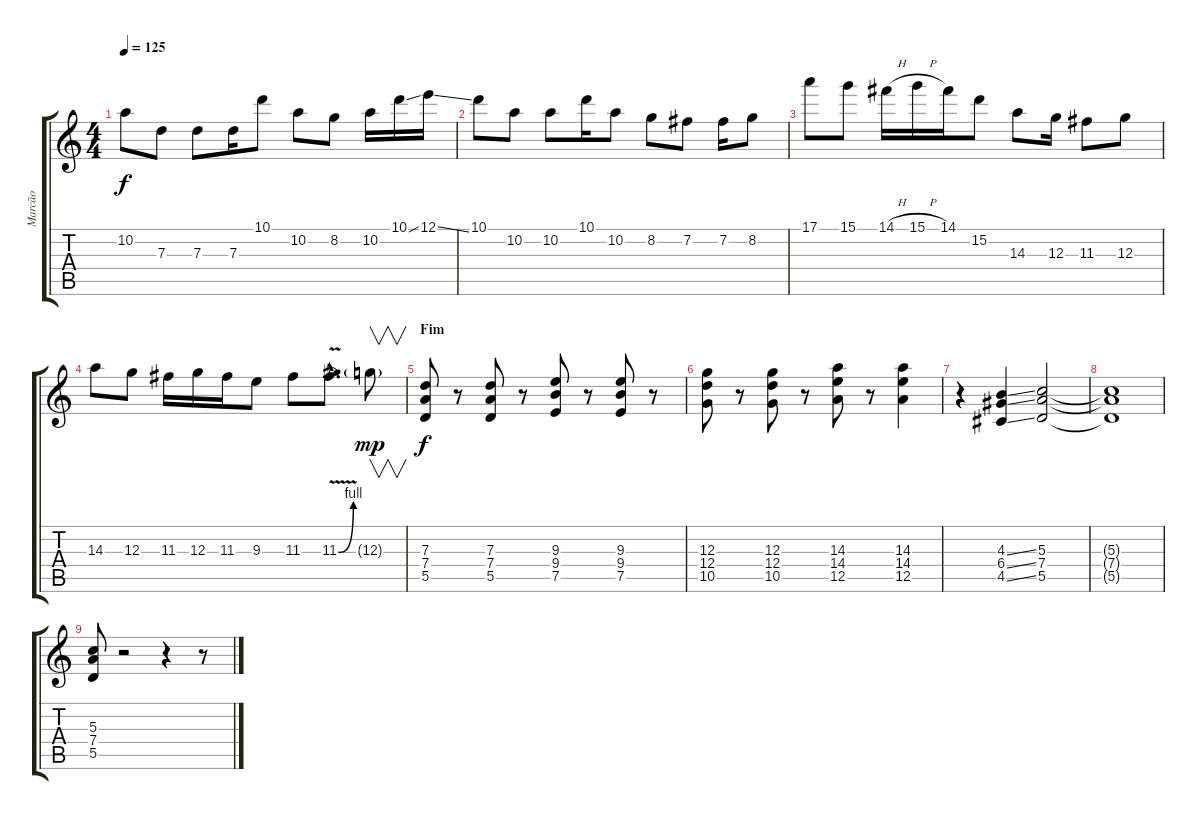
\track ("Marcão" "Marcão") {instrument overdrivenguitar}
\staff {score tabs}
\tuning (E4 B3 G3 D3 A2 E2) {hide}
\ts (4 4)
\tempo 125
\clef g2
\ks c
10.2.8{dy f} 7.3.8 7.3.8 7.3.16 10.1.8 10.2.8 8.2.8 10.2.16 10.1{ss}.16 12.1{ss}.16 |
10.1.8 10.2.8 10.2.8 10.1.16 10.2.8 8.2.8 7.2.8 7.2.16 8.2.8 |
17.1.8 15.1.8 14.1{h}.16 15.1{h}.16 14.1.16 15.2.8 14.3.8 12.3.16 11.3.8 12.3.8 |
14.3.8 12.3.8 11.3.16 12.3.16 11.3.16 9.3.8 11.3.8 11.3{be (bend 0 0 60 4) v hac}.8{d} 12.3{g}.8{v dy mp} |
\section ("" "Fim")
(7.3 7.4 5.5).8{dy f} r.8 (7.3 7.4 5.5).8 r.8 (9.3 9.4 7.5).8 r.8 (9.3 9.4 7.5).8 r.8 |
(12.3 12.4 10.5).8 r.8 (12.3 12.4 10.5).8 r.8 (14.3 14.4 12.5).8 r.8 (14.3 14.4 12.5).4 |
r.4 (4.3{ss} 6.4{ss} 4.5{ss}).4 (5.3 7.4 5.5).2 |
(5.3{t} 7.4{t} 5.5{t}).1 |
(5.3 7.4 5.5).8 r.2 r.4 r.8
